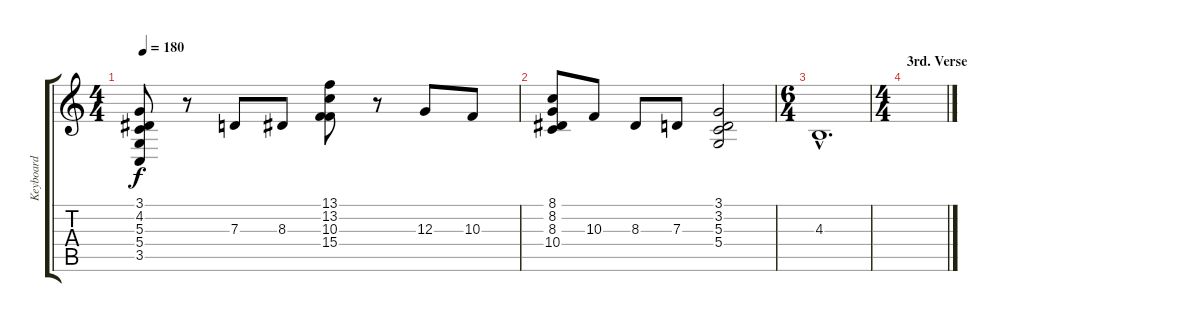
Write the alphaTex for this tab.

\track ("Keyboard" "Keyboard") {instrument harpsichord}
\staff {score tabs}
\tuning (E4 B3 G3 D3 A2 E2) {hide}
\ts (4 4)
\tempo 180
\clef g2
\ks c
(3.1 4.2 5.3 5.4 3.5).8{dy f} r.8 7.3.8 8.3.8 (13.1 13.2 10.3 15.4).8 r.8 12.3.8 10.3.8 |
(8.1 8.2 8.3 10.4).8 10.3.8 8.3.8 7.3.8 (3.1 3.2 5.3 5.4).2 |
\ts (6 4)
4.3{hac}.1{d} |
\ts (4 4)
\section ("" "3rd. Verse")
